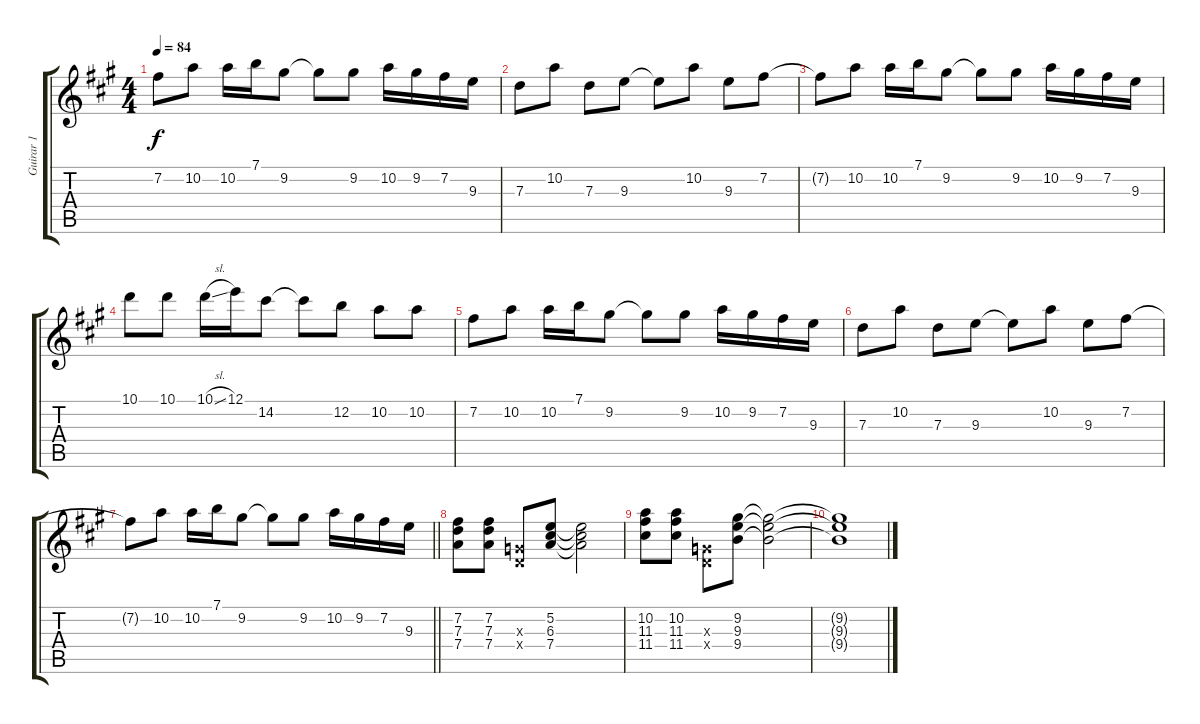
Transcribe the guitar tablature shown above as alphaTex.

\track ("Guirar 1" "Guirar 1") {instrument distortionguitar}
\staff {score tabs}
\tuning (E4 B3 G3 D3 A2 E2) {hide}
\ts (4 4)
\tempo 84
\clef g2
\ks a
7.2{t}.8{dy f} 10.2.8 10.2.16 7.1.16 9.2.8 9.2{t}.8 9.2.8 10.2.16 9.2.16 7.2.16 9.3.16 |
7.3.8 10.2.8 7.3.8 9.3.8 9.3{t}.8 10.2.8 9.3.8 7.2.8 |
7.2{t}.8 10.2.8 10.2.16 7.1.16 9.2.8 9.2{t}.8 9.2.8 10.2.16 9.2.16 7.2.16 9.3.16 |
10.1.8 10.1.8 10.1{sl}.16 12.1.16 14.2.8 14.2{t}.8 12.2.8 10.2.8 10.2.8 |
7.2.8 10.2.8 10.2.16 7.1.16 9.2.8 9.2{t}.8 9.2.8 10.2.16 9.2.16 7.2.16 9.3.16 |
7.3.8 10.2.8 7.3.8 9.3.8 9.3{t}.8 10.2.8 9.3.8 7.2.8 |
\barLineRight lightlight
7.2{t}.8 10.2.8 10.2.16 7.1.16 9.2.8 9.2{t}.8 9.2.8 10.2.16 9.2.16 7.2.16 9.3.16 |
(7.2 7.3 7.4).8{volume 16 instrument distortionguitar} (7.2 7.3 7.4).8 (0.3{x} 0.4{x}).8 (5.2 6.3 7.4).8 (5.2{t} 6.3{t} 7.4{t}).2 |
(10.2 11.3 11.4).8 (10.2 11.3 11.4).8 (0.3{x} 0.4{x}).8 (9.2 9.3 9.4).8 (9.2{t} 9.3{t} 9.4{t}).2 |
(9.2{t} 9.3{t} 9.4{t}).1
